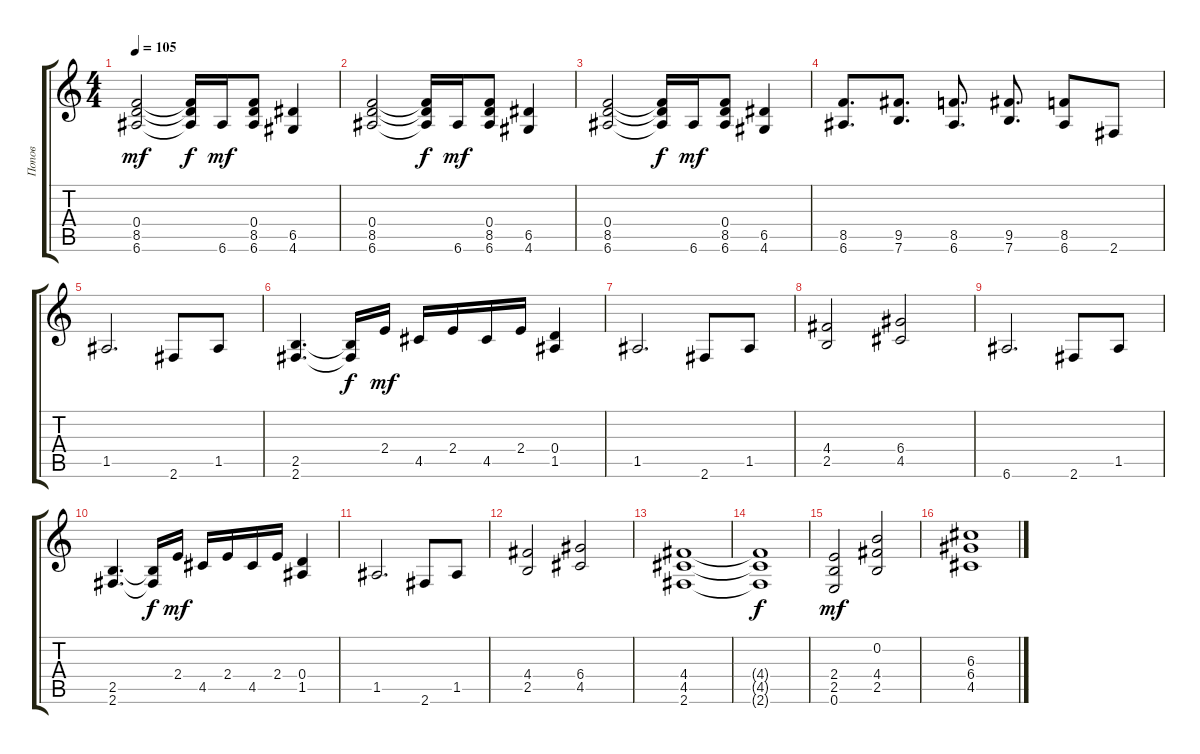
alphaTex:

\track ("Попов" "Попов") {instrument distortionguitar}
\staff {score tabs}
\tuning (E4 B3 G3 D3 A2 E2) {hide}
\ts (4 4)
\tempo 105
\clef g2
\ks c
(0.4 8.5 6.6).2{dy mf} (0.4{t} 8.5{t} 6.6{t}).16{dy f} 6.6.16{dy mf} (0.4 8.5 6.6).8 (6.5 4.6).4 |
(0.4 8.5 6.6).2 (0.4{t} 8.5{t} 6.6{t}).16{dy f} 6.6.16{dy mf} (0.4 8.5 6.6).8 (6.5 4.6).4 |
(0.4 8.5 6.6).2 (0.4{t} 8.5{t} 6.6{t}).16{dy f} 6.6.16{dy mf} (0.4 8.5 6.6).8 (6.5 4.6).4 |
(8.5 6.6).8{d} (9.5 7.6).8{d} (8.5 6.6).8{d} (9.5 7.6).8{d} (8.5 6.6).8 2.6.8 |
1.5.2{d} 2.6.8 1.5.8 |
(2.5 2.6).4{d} (2.5{t} 2.6{t}).16{dy f} 2.4.16{dy mf} 4.5.16 2.4.16 4.5.16 2.4.16 (0.4 1.5).4 |
1.5.2{d} 2.6.8 1.5.8 |
(4.4 2.5).2 (6.4 4.5).2 |
6.6.2{d} 2.6.8 1.5.8 |
(2.5 2.6).4{d} (2.5{t} 2.6{t}).16{dy f} 2.4.16{dy mf} 4.5.16 2.4.16 4.5.16 2.4.16 (0.4 1.5).4 |
1.5.2{d} 2.6.8 1.5.8 |
(4.4 2.5).2 (6.4 4.5).2 |
(4.4 4.5 2.6).1 |
(4.4{t} 4.5{t} 2.6{t}).1{dy f} |
(2.4 2.5 0.6).2{dy mf} (0.2 4.4 2.5).2 |
(6.3 6.4 4.5).1
